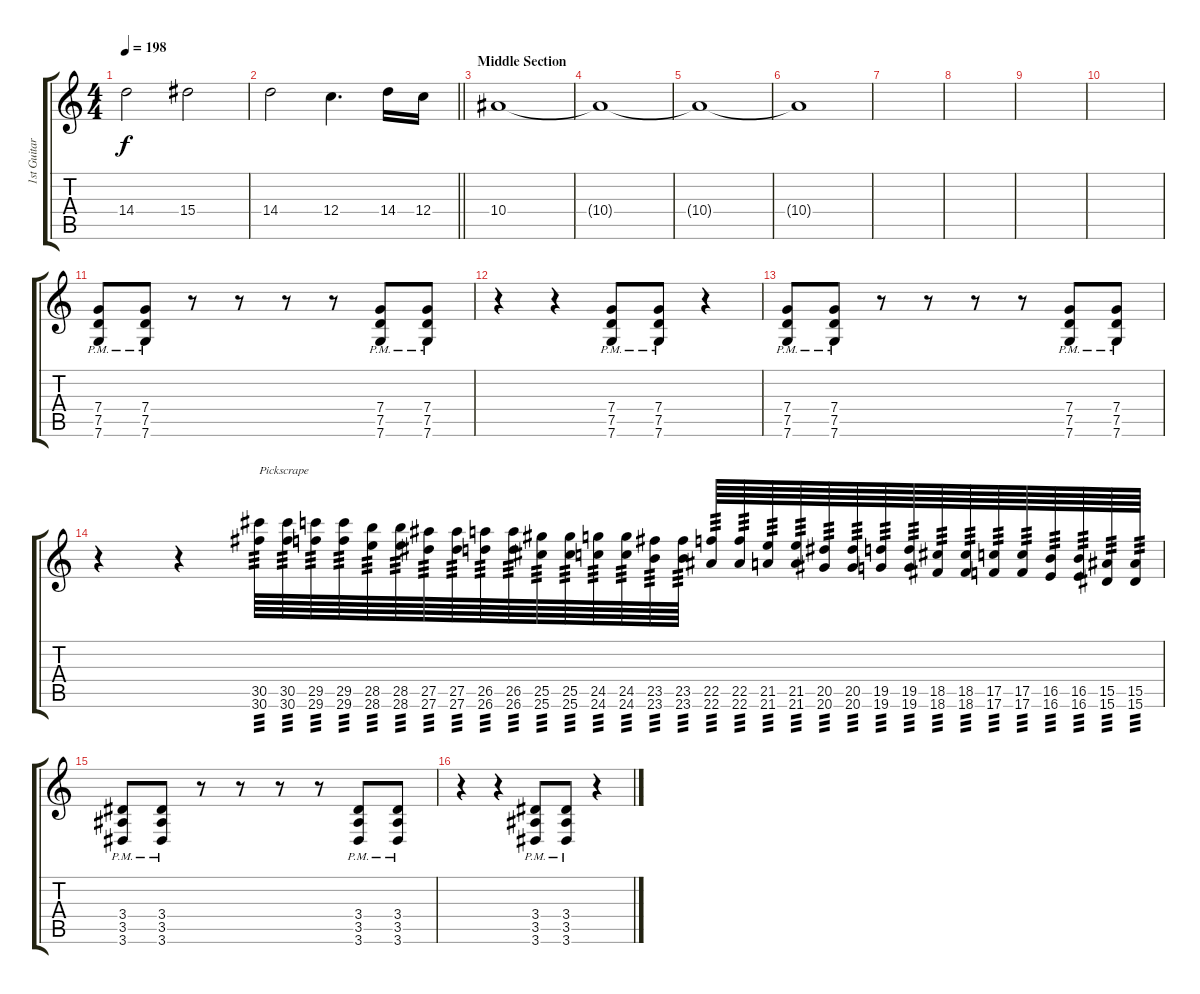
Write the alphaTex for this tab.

\track ("1st Guitar" "1st Guitar") {instrument overdrivenguitar}
\staff {score tabs}
\tuning (D4 A3 F3 C3 G2 C2) {hide}
\ts (4 4)
\tempo 198
\clef g2
\ks c
14.4.2{dy f} 15.4.2 |
\barLineRight lightlight
14.4.2 12.4.4{d} 14.4.16 12.4.16 |
\section ("" "Middle Section")
10.4.1 |
10.4{t}.1 |
10.4{t}.1 |
10.4{t}.1 |
|
|
|
|
(7.4{pm} 7.5{pm} 7.6{pm}).8 (7.4{pm} 7.5{pm} 7.6{pm}).8 r.8 r.8 r.8 r.8 (7.4{pm} 7.5{pm} 7.6{pm}).8 (7.4{pm} 7.5{pm} 7.6{pm}).8 |
r.4 r.4 (7.4{pm} 7.5{pm} 7.6{pm}).8 (7.4{pm} 7.5{pm} 7.6{pm}).8 r.4 |
(7.4{pm} 7.5{pm} 7.6{pm}).8 (7.4{pm} 7.5{pm} 7.6{pm}).8 r.8 r.8 r.8 r.8 (7.4{pm} 7.5{pm} 7.6{pm}).8 (7.4{pm} 7.5{pm} 7.6{pm}).8 |
r.4 r.4 (30.5 30.6).64{txt "Pickscrape" tp 3} (30.5 30.6).64{tp 3} (29.5 29.6).64{tp 3} (29.5 29.6).64{tp 3} (28.5 28.6).64{tp 3} (28.5 28.6).64{tp 3} (27.5 27.6).64{tp 3} (27.5 27.6).64{tp 3} (26.5 26.6).64{tp 3} (26.5 26.6).64{tp 3} (25.5 25.6).64{tp 3} (25.5 25.6).64{tp 3} (24.5 24.6).64{tp 3} (24.5 24.6).64{tp 3} (23.5 23.6).64{tp 3} (23.5 23.6).64{tp 3} (22.5 22.6).64{tp 3} (22.5 22.6).64{tp 3} (21.5 21.6).64{tp 3} (21.5 21.6).64{tp 3} (20.5 20.6).64{tp 3} (20.5 20.6).64{tp 3} (19.5 19.6).64{tp 3} (19.5 19.6).64{tp 3} (18.5 18.6).64{tp 3} (18.5 18.6).64{tp 3} (17.5 17.6).64{tp 3} (17.5 17.6).64{tp 3} (16.5 16.6).64{tp 3} (16.5 16.6).64{tp 3} (15.5 15.6).64{tp 3} (15.5 15.6).64{tp 3} |
(3.4{pm} 3.5{pm} 3.6{pm}).8 (3.4{pm} 3.5{pm} 3.6{pm}).8 r.8 r.8 r.8 r.8 (3.4{pm} 3.5{pm} 3.6{pm}).8 (3.4{pm} 3.5{pm} 3.6{pm}).8 |
r.4 r.4 (3.4{pm} 3.5{pm} 3.6{pm}).8 (3.4{pm} 3.5{pm} 3.6{pm}).8 r.4
